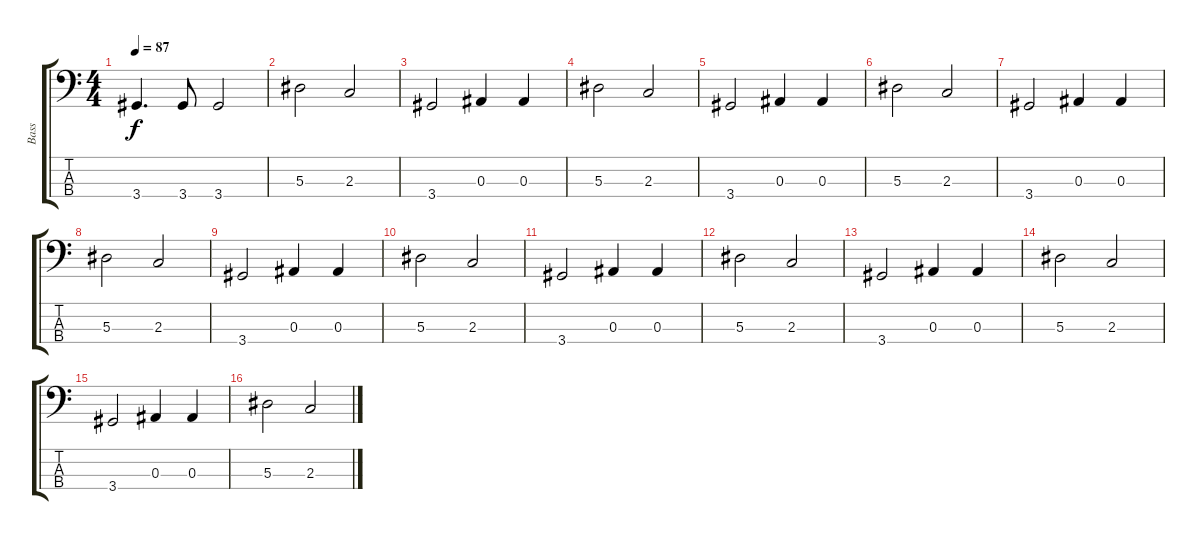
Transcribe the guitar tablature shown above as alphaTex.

\track ("Bass" "Bass") {instrument electricbassfinger}
\staff {score tabs}
\tuning (Ab2 Eb2 Bb1 F1) {hide}
\ts (4 4)
\tempo 87
\clef f4
\ks c
3.4.4{d dy f} 3.4.8 3.4.2 |
5.3.2 2.3.2 |
3.4.2 0.3.4 0.3.4 |
5.3.2 2.3.2 |
3.4.2 0.3.4 0.3.4 |
5.3.2 2.3.2 |
3.4.2 0.3.4 0.3.4 |
5.3.2 2.3.2 |
3.4.2 0.3.4 0.3.4 |
5.3.2 2.3.2 |
3.4.2 0.3.4 0.3.4 |
5.3.2 2.3.2 |
3.4.2 0.3.4 0.3.4 |
5.3.2 2.3.2 |
3.4.2 0.3.4 0.3.4 |
5.3.2 2.3.2
